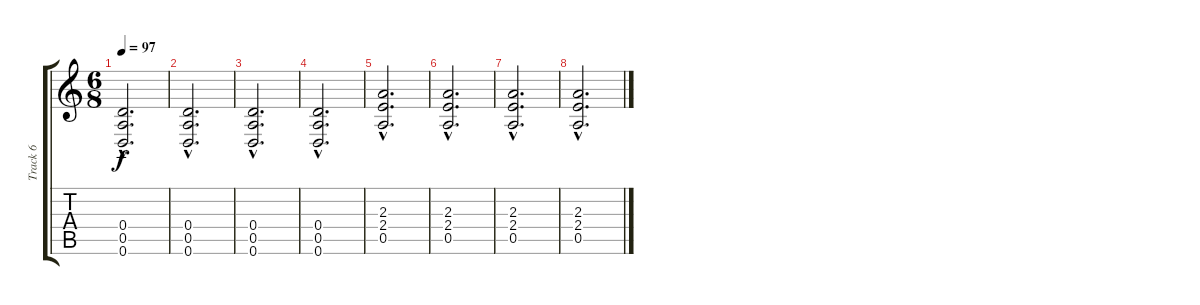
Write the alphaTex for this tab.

\track ("Track 6" "Track 6") {instrument distortionguitar}
\staff {score tabs}
\tuning (E4 B3 G3 D3 A2 D2) {hide}
\ts (6 8)
\tempo 97
\clef g2
\ks c
(0.4{hac} 0.5{hac} 0.6{hac}).2{d dy f} |
(0.4{hac} 0.5{hac} 0.6{hac}).2{d} |
(0.4{hac} 0.5{hac} 0.6{hac}).2{d} |
(0.4{hac} 0.5{hac} 0.6{hac}).2{d} |
(2.3{hac} 2.4{hac} 0.5{hac}).2{d} |
(2.3{hac} 2.4{hac} 0.5{hac}).2{d} |
(2.3{hac} 2.4{hac} 0.5{hac}).2{d} |
(2.3{hac} 2.4{hac} 0.5{hac}).2{d}
